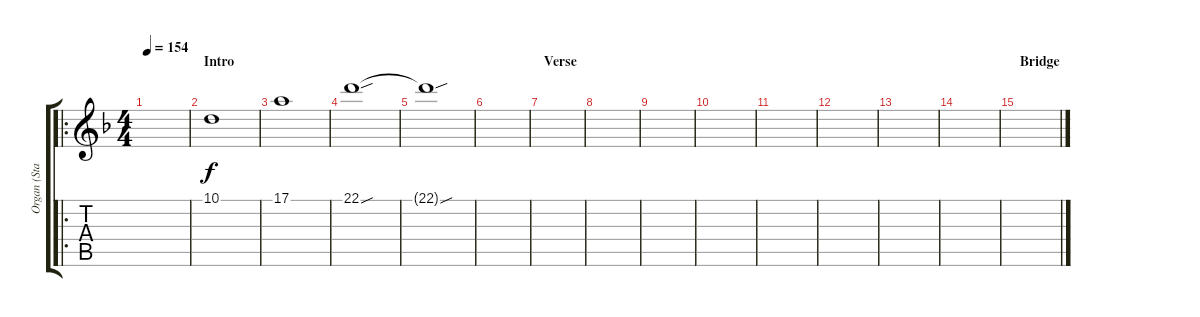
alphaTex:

\track ("Organ (Staff 1)" "Organ (Sta") {instrument drawbarorgan}
\staff {score tabs}
\tuning (E4 B3 G3 D3 A2 E2) {hide}
\ro
\ts (4 4)
\tempo 154
\clef g2
\ks dminor
|
\section ("" "Intro")
10.1.1 |
17.1.1 |
22.1{sou}.1 |
22.1{sou t}.1 |
|
\section ("" "Verse")
|
|
|
|
|
|
|
|
\section ("" "Bridge")
